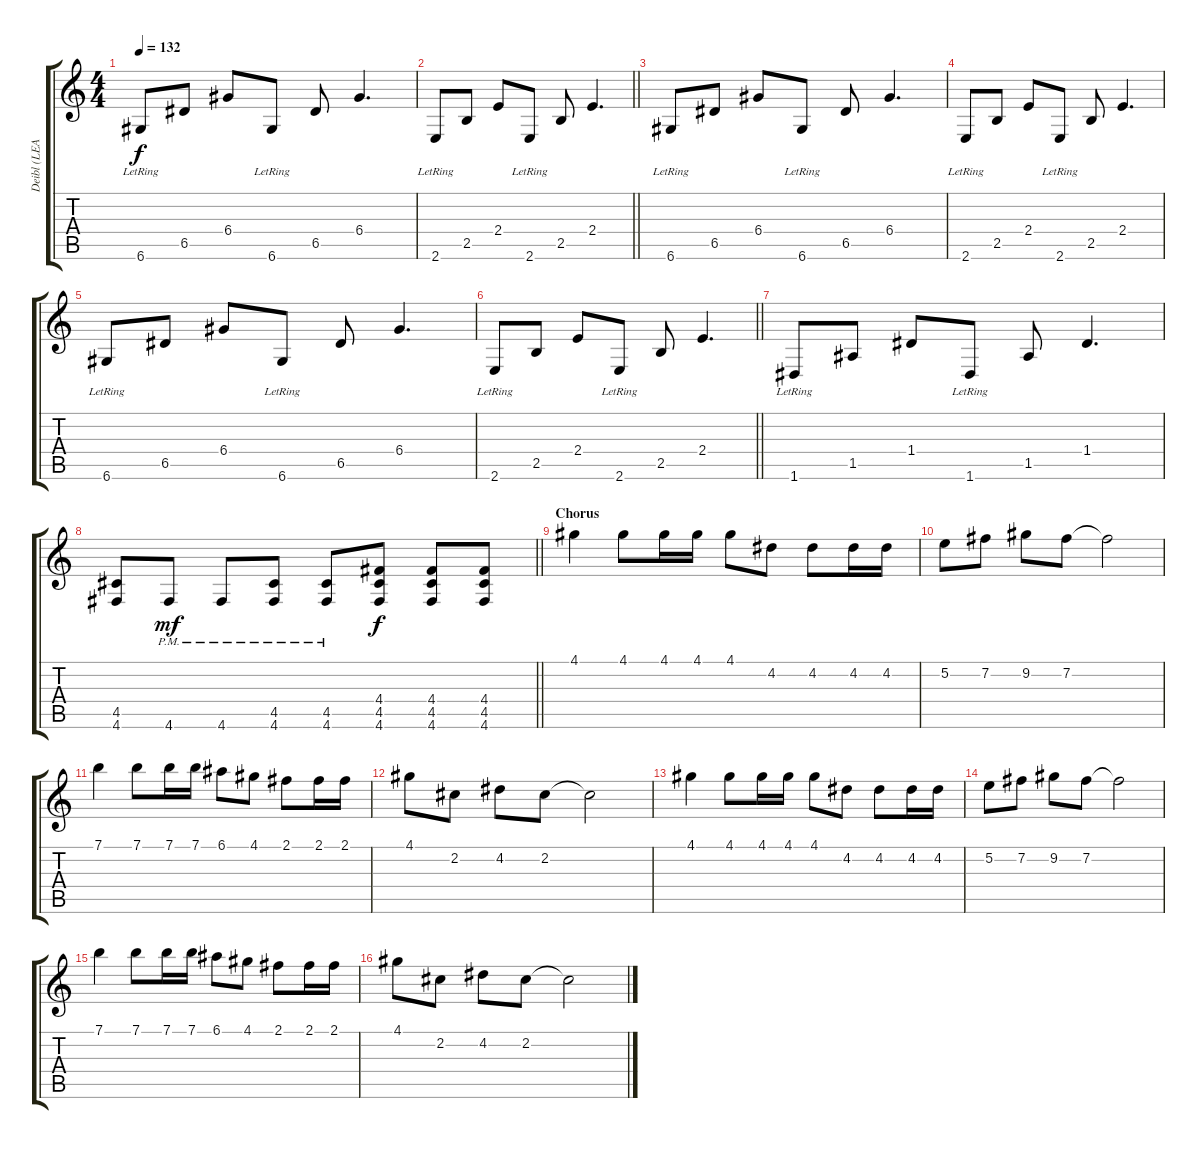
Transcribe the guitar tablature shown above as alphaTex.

\track ("Deibl (LEAD)" "Deibl (LEA") {instrument overdrivenguitar}
\staff {score tabs}
\tuning (E4 B3 G3 D3 A2 D2) {hide}
\ts (4 4)
\tempo 132
\clef g2
\ks c
6.6{lr}.8{dy f} 6.5.8 6.4.8 6.6{lr}.8 6.5.8 6.4.4{d} |
\barLineRight lightlight
2.6{lr}.8 2.5.8 2.4.8 2.6{lr}.8 2.5.8 2.4.4{d} |
6.6{lr}.8 6.5.8 6.4.8 6.6{lr}.8 6.5.8 6.4.4{d} |
2.6{lr}.8 2.5.8 2.4.8 2.6{lr}.8 2.5.8 2.4.4{d} |
6.6{lr}.8 6.5.8 6.4.8 6.6{lr}.8 6.5.8 6.4.4{d} |
\barLineRight lightlight
2.6{lr}.8 2.5.8 2.4.8 2.6{lr}.8 2.5.8 2.4.4{d} |
1.6{lr}.8 1.5.8 1.4.8 1.6{lr}.8 1.5.8 1.4.4{d} |
\barLineRight lightlight
(4.5 4.6).8{volume 15 instrument overdrivenguitar} 4.6{pm}.8{dy mf} 4.6{pm}.8 (4.5{pm} 4.6{pm}).8 (4.5{pm} 4.6{pm}).8 (4.4 4.5 4.6).8{dy f} (4.4 4.5 4.6).8 (4.4 4.5 4.6).8 |
\section ("" "Chorus")
4.1.4 4.1.8 4.1.16 4.1.16 4.1.8 4.2.8 4.2.8 4.2.16 4.2.16 |
5.2.8 7.2.8 9.2.8 7.2.8 7.2{t}.2 |
7.1.4 7.1.8 7.1.16 7.1.16 6.1.8 4.1.8 2.1.8 2.1.16 2.1.16 |
4.1.8 2.2.8 4.2.8 2.2.8 2.2{t}.2 |
4.1.4 4.1.8 4.1.16 4.1.16 4.1.8 4.2.8 4.2.8 4.2.16 4.2.16 |
5.2.8 7.2.8 9.2.8 7.2.8 7.2{t}.2 |
7.1.4 7.1.8 7.1.16 7.1.16 6.1.8 4.1.8 2.1.8 2.1.16 2.1.16 |
4.1.8 2.2.8 4.2.8 2.2.8 2.2{t}.2
